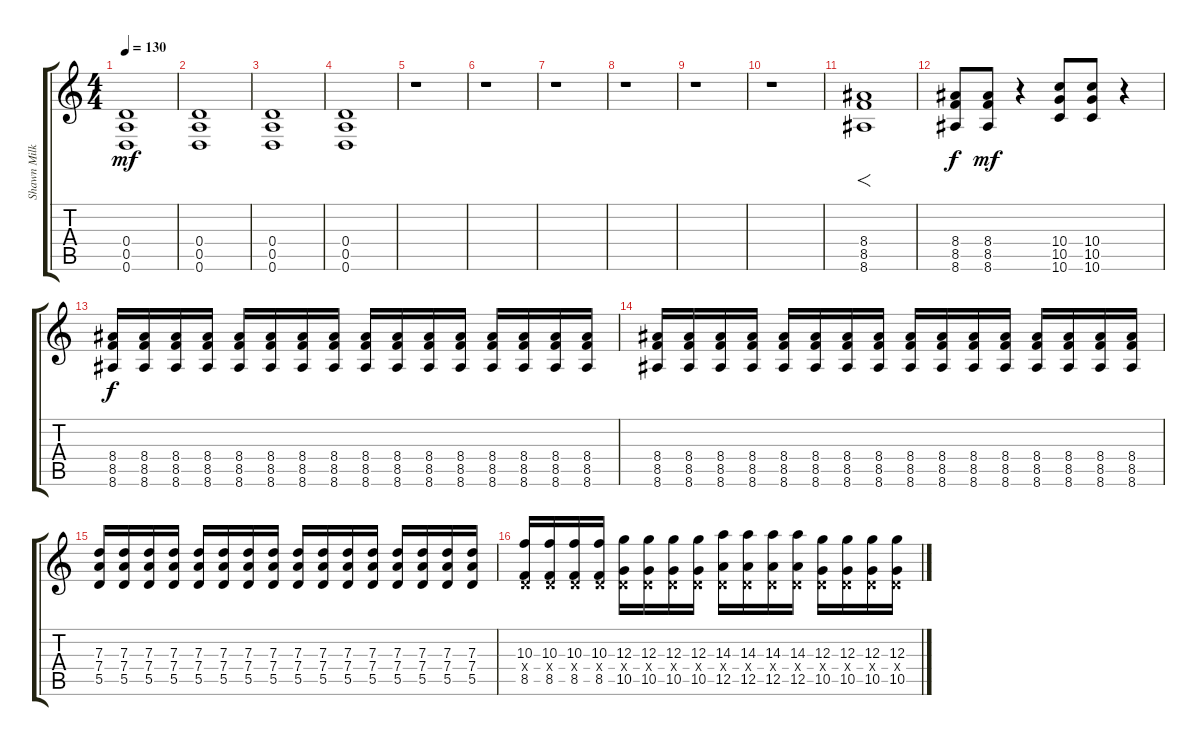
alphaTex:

\track ("Shawn Milke - Guitar" "Shawn Milk") {instrument distortionguitar}
\staff {score tabs}
\tuning (E4 B3 G3 D3 A2 D2) {hide}
\ts (4 4)
\tempo 130
\clef g2
\ks c
(0.4 0.5 0.6).1{dy mf} |
(0.4 0.5 0.6).1 |
(0.4 0.5 0.6).1 |
(0.4 0.5 0.6).1 |
r.1 |
r.1 |
r.1 |
r.1 |
r.1 |
r.1 |
(8.4 8.5 8.6).1{f} |
(8.4 8.5 8.6).8{dy f} (8.4 8.5 8.6).8{dy mf} r.4 (10.4 10.5 10.6).8 (10.4 10.5 10.6).8 r.4 |
(8.4 8.5 8.6).16{dy f} (8.4 8.5 8.6).16 (8.4 8.5 8.6).16 (8.4 8.5 8.6).16 (8.4 8.5 8.6).16 (8.4 8.5 8.6).16 (8.4 8.5 8.6).16 (8.4 8.5 8.6).16 (8.4 8.5 8.6).16 (8.4 8.5 8.6).16 (8.4 8.5 8.6).16 (8.4 8.5 8.6).16 (8.4 8.5 8.6).16 (8.4 8.5 8.6).16 (8.4 8.5 8.6).16 (8.4 8.5 8.6).16 |
(8.4 8.5 8.6).16 (8.4 8.5 8.6).16 (8.4 8.5 8.6).16 (8.4 8.5 8.6).16 (8.4 8.5 8.6).16 (8.4 8.5 8.6).16 (8.4 8.5 8.6).16 (8.4 8.5 8.6).16 (8.4 8.5 8.6).16 (8.4 8.5 8.6).16 (8.4 8.5 8.6).16 (8.4 8.5 8.6).16 (8.4 8.5 8.6).16 (8.4 8.5 8.6).16 (8.4 8.5 8.6).16 (8.4 8.5 8.6).16 |
(7.3 7.4 5.5).16 (7.3 7.4 5.5).16 (7.3 7.4 5.5).16 (7.3 7.4 5.5).16 (7.3 7.4 5.5).16 (7.3 7.4 5.5).16 (7.3 7.4 5.5).16 (7.3 7.4 5.5).16 (7.3 7.4 5.5).16 (7.3 7.4 5.5).16 (7.3 7.4 5.5).16 (7.3 7.4 5.5).16 (7.3 7.4 5.5).16 (7.3 7.4 5.5).16 (7.3 7.4 5.5).16 (7.3 7.4 5.5).16 |
(10.3 0.4{x} 8.5).16 (10.3 0.4{x} 8.5).16 (10.3 0.4{x} 8.5).16 (10.3 0.4{x} 8.5).16 (12.3 0.4{x} 10.5).16 (12.3 0.4{x} 10.5).16 (12.3 0.4{x} 10.5).16 (12.3 0.4{x} 10.5).16 (14.3 0.4{x} 12.5).16 (14.3 0.4{x} 12.5).16 (14.3 0.4{x} 12.5).16 (14.3 0.4{x} 12.5).16 (12.3 0.4{x} 10.5).16 (12.3 0.4{x} 10.5).16 (12.3 0.4{x} 10.5).16 (12.3 0.4{x} 10.5).16
